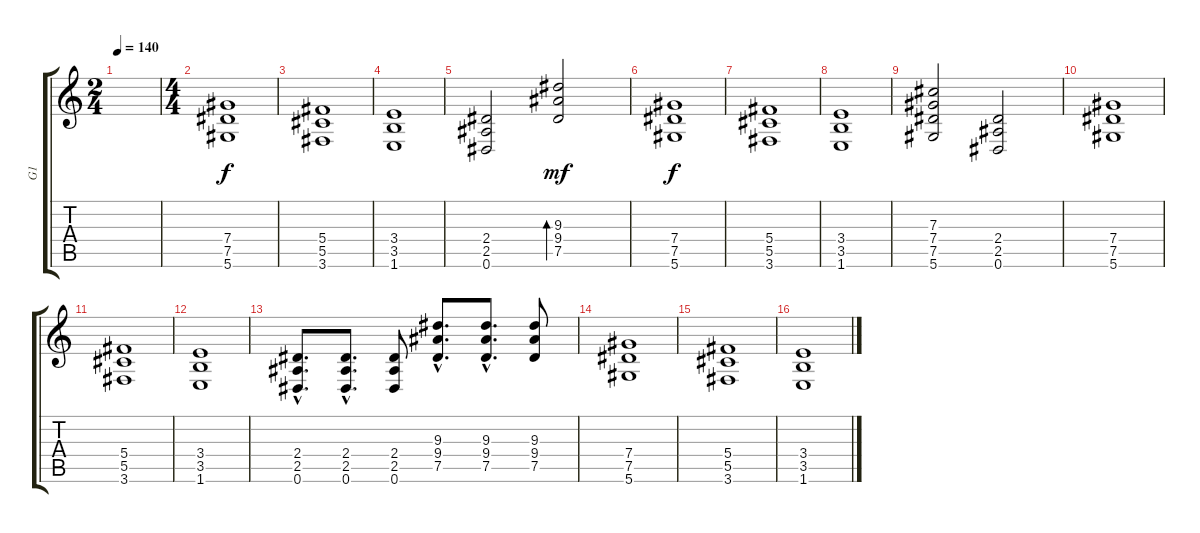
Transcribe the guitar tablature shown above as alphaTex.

\track ("G1" "G1") {instrument distortionguitar}
\staff {score tabs}
\tuning (Eb4 Bb3 Gb3 Db3 Ab2 Eb2) {hide}
\ts (2 4)
\tempo 140
\clef g2
\ks c
|
\ts (4 4)
(7.4 7.5 5.6).1 |
(5.4 5.5 3.6).1 |
(3.4 3.5 1.6).1 |
(2.4 2.5 0.6).2 (9.3 9.4 7.5).2{bd 240 dy mf} |
(7.4 7.5 5.6).1{dy f} |
(5.4 5.5 3.6).1 |
(3.4 3.5 1.6).1 |
(7.3 7.4 7.5 5.6).2 (2.4 2.5 0.6).2 |
(7.4 7.5 5.6).1 |
(5.4 5.5 3.6).1 |
(3.4 3.5 1.6).1 |
(2.4{hac} 2.5{hac} 0.6{hac}).8{d} (2.4{hac} 2.5{hac} 0.6{hac}).8{d} (2.4 2.5 0.6).8 (9.3{hac} 9.4{hac} 7.5{hac}).8{d} (9.3{hac} 9.4{hac} 7.5{hac}).8{d} (9.3 9.4 7.5).8 |
(7.4 7.5 5.6).1 |
(5.4 5.5 3.6).1 |
(3.4 3.5 1.6).1
